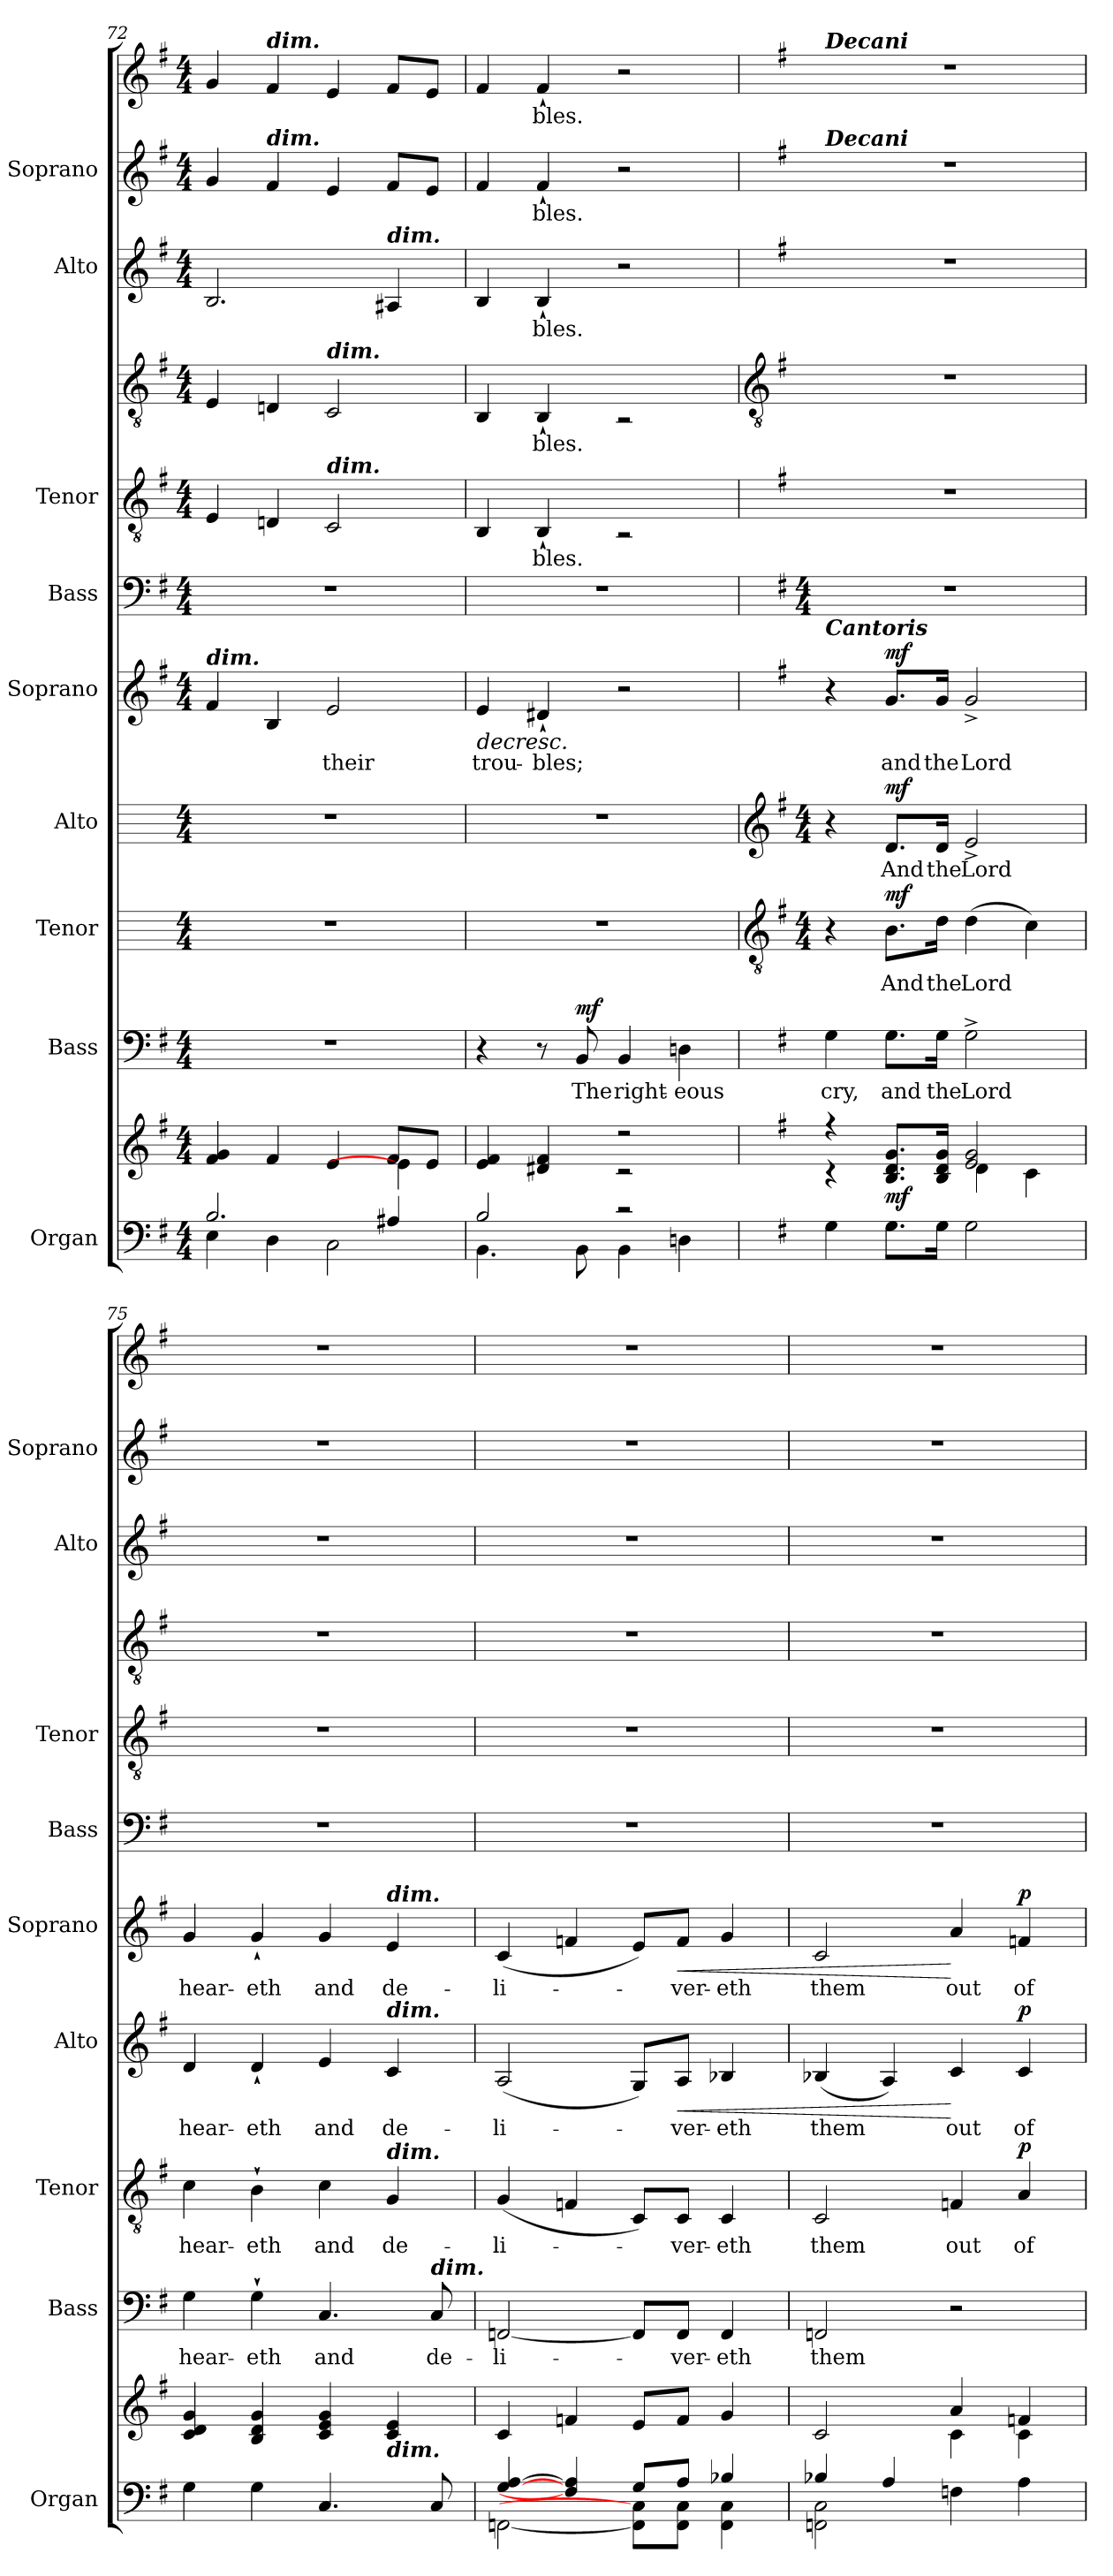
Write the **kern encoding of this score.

**kern	**kern	**dynam	**kern	**text	**dynam	**kern	**text	**dynam	**kern	**text	**dynam	**kern	**text	**dynam	**kern	**kern	**text	**kern	**text	**kern	**text	**kern	**text	**kern	**text
*part9	*part9	*part9	*part8	*part8	*part8	*part7	*part7	*part7	*part6	*part6	*part6	*part5	*part5	*part5	*part4	*part3	*part3	*part3	*part3	*part2	*part2	*part1	*part1	*part1	*part1
*staff12	*staff11	*staff11/12	*staff10	*staff10	*staff10	*staff9	*staff9	*staff9	*staff8	*staff8	*staff8	*staff7	*staff7	*staff7	*staff6	*staff5	*staff5	*staff4	*staff4	*staff3	*staff3	*staff2	*staff2	*staff1	*staff1
*I"Organ	*	*	*I"Bass	*	*	*I"Tenor	*	*	*I"Alto	*	*	*I"Soprano	*	*	*I"Bass	*I"Tenor	*	*	*	*I"Alto	*	*I"Soprano	*	*	*
*I'Organ	*	*	*I'Bass	*	*	*I'Tenor	*	*	*I'Alto	*	*	*I'Soprano	*	*	*I'Bass	*I'Tenor	*	*	*	*I'Alto	*	*I'Soprano	*	*	*
*clefF4	*clefG2	*	*clefF4	*	*	*	*	*	*	*	*	*clefG2	*	*	*clefF4	*clefGv2	*	*clefGv2	*	*clefG2	*	*	*	*clefG2	*
*k[f#]	*k[f#]	*	*k[f#]	*	*	*	*	*	*	*	*	*k[f#]	*	*	*k[f#]	*k[f#]	*	*k[f#]	*	*k[f#]	*	*k[f#]	*	*k[f#]	*
*G:	*G:	*	*G:	*	*	*	*	*	*	*	*	*G:	*	*	*G:	*G:	*	*G:	*	*G:	*	*G:	*	*G:	*
*M4/4	*M4/4	*	*M4/4	*	*	*M4/4	*	*	*M4/4	*	*	*M4/4	*	*	*M4/4	*M4/4	*	*M4/4	*	*M4/4	*	*M4/4	*	*M4/4	*
=72	=72	=72	=72	=72	=72	=72	=72	=72	=72	=72	=72	=72	=72	=72	=72	=72	=72	=72	=72	=72	=72	=72	=72	=72	=72
*^	*^	*	*	*	*	*	*	*	*	*	*	*	*	*	*	*	*	*	*	*	*	*	*	*	*
!	!	!	!	!	!	!	!	!	!	!	!	!	!	!LO:TX:a:Bi:t=dim.	!	!	!	!	!	!	!	!	!	!	!	!	!
2.B/	4E\	4f#/ 4g/	4ryy	.	1r	.	.	1r	.	.	1r	.	.	4f#	.	.	1r	4E	.	4E	.	2.B	.	4g	.	4g	.
!	!	!	!	!	!	!	!	!	!	!	!	!	!	!	!	!	!	!	!	!	!	!	!	!	!	!LO:TX:a:Bi:t=dim.	!
!	!	!	!	!	!	!	!	!	!	!	!	!	!	!	!	!	!	!	!	!	!	!	!	!LO:TX:a:Bi:t=dim.	!	!	!
.	4D\	4f#/	4ryy	.	.	.	.	.	.	.	.	.	.	4B	.	.	.	4Dn	.	4Dn	.	.	.	4f#	.	4f#	.
!	!	!	!	!	!	!	!	!	!	!	!	!	!	!	!	!	!	!	!	!LO:TX:a:Bi:t=dim.	!	!	!	!	!	!	!
!	!	!	!	!	!	!	!	!	!	!	!	!	!	!	!	!	!	!LO:TX:a:Bi:t=dim.	!	!	!	!	!	!	!	!	!
!	!	!	!	!	!	!	!	!	!	!	!	!	!	!	!LO:LY:b	!	!	!	!	!	!	!	!	!	!	!	!
.	2C\	4e/	4ryy	.	.	.	.	.	.	.	.	.	.	2e	their	.	.	2C	.	2C	.	.	.	4e	.	4e	.
!	!	!	!	!	!	!	!	!	!	!	!	!	!	!	!	!	!	!	!	!	!	!LO:TX:a:Bi:t=dim.	!	!	!	!	!
4A#X/	.	8f#/L	4e\]	.	.	.	.	.	.	.	.	.	.	.	.	.	.	.	.	.	.	4A#X	.	8f#L	.	8f#L	.
.	.	8e/J	.	.	.	.	.	.	.	.	.	.	.	.	.	.	.	.	.	.	.	.	.	8eJ	.	8eJ	.
=73	=73	=73	=73	=73	=73	=73	=73	=73	=73	=73	=73	=73	=73	=73	=73	=73	=73	=73	=73	=73	=73	=73	=73	=73	=73	=73	=73
!	!	!	!	!	!	!	!	!	!	!	!	!	!	!	!LO:LY:b	!LO:HP:b	!	!	!	!	!	!	!	!	!	!	!
2B/	4.BB\	4e/ 4f#/	2ryy	.	4r	.	.	1r	.	.	1r	.	.	4e	trou-	>	1r	4BB	.	4BB	.	4B	.	4f#	.	4f#	.
!	!	!	!	!	!	!	!	!	!	!	!	!	!	!	!LO:LY:b	!	!	!	!LO:LY:b	!	!LO:LY:b	!	!LO:LY:b	!	!LO:LY:b	!	!LO:LY:b
.	.	4d#X/ 4f#/	.	.	8r	.	.	.	.	.	.	.	.	4d#X`	-bles;	.	.	4BB`	bles.	4BB`	bles.	4B`	bles.	4f#`	bles.	4f#`	bles.
!	!	!	!	!	!	!LO:LY:b	!LO:DY:b	!	!	!	!	!	!	!	!	!	!	!	!	!	!	!	!	!	!	!	!
.	8BB\	.	.	.	8BB	The	mf	.	.	.	.	.	.	.	.	.	.	.	.	.	.	.	.	.	.	.	.
!	!	!	!	!	!	!LO:LY:b	!	!	!	!	!	!	!	!	!	!	!	!	!	!	!	!	!	!	!	!	!
2r	4BB\	2r	2r	.	4BB	right-	.	.	.	.	.	.	.	2r	.	.	.	2rBB	.	2rBB	.	2r	.	2r	.	2r	.
!	!	!	!	!	!	!LO:LY:b	!	!	!	!	!	!	!	!	!	!	!	!	!	!	!	!	!	!	!	!	!
.	4Dn\	.	.	.	4Dn	-eous	.	.	.	.	.	.	.	.	.	.	.	.	.	.	.	.	.	.	.	.	.
!!LO:LB:g=z
=74	=74	=74	=74	=74	=74	=74	=74	=74	=74	=74	=74	=74	=74	=74	=74	=74	=74	=74	=74	=74	=74	=74	=74	=74	=74	=74	=74
*	*	*	*	*	*	*	*	*clefGv2	*	*	*clefG2	*	*	*	*	*	*	*	*	*clefGv2	*	*	*	*	*	*	*
*	*	*	*	*	*	*	*	*k[f#]	*	*	*k[f#]	*	*	*	*	*	*k[f#]	*	*	*	*	*	*	*	*	*	*
*	*	*	*	*	*	*	*	*G:	*	*	*G:	*	*	*	*	*	*G:	*	*	*	*	*	*	*	*	*	*
*	*	*	*	*	*	*	*	*M4/4	*	*	*M4/4	*	*	*	*	*	*M4/4	*	*	*	*	*	*	*	*	*	*
!	!	!	!	!	!	!	!	!	!	!	!	!	!	!	!	!	!	!	!	!	!	!	!	!	!	!LO:TX:a:Bi:t=Decani	!
!	!	!	!	!	!	!	!	!	!	!	!	!	!	!	!	!	!	!	!	!	!	!	!	!LO:TX:a:Bi:t=Decani	!	!	!
!	!	!	!	!	!	!	!	!	!	!	!	!	!	!LO:TX:a:Bi:t=Cantoris	!	!	!	!	!	!	!	!	!	!	!	!	!
!	!	!	!	!	!	!LO:LY:b	!	!	!	!	!	!	!	!	!	!	!	!	!	!	!	!	!	!	!	!	!
4G\	2ryy	4r	4r	.	4G	cry,	.	4r	.	.	4r	.	.	4r	.	.	1r	1r	.	1r	.	1r	.	1r	.	1r	.
!	!	!	!	!LO:DY:b	!	!LO:LY:b	!	!	!LO:LY:b	!LO:DY:b	!	!LO:LY:b	!LO:DY:b	!	!LO:LY:b	!LO:DY:b	!	!	!	!	!	!	!	!	!	!	!
8.G\L	.	8.B/ 8.d/ 8.g/L	4ryy	mf	8.G\L	and	.	8.B\L	And	mf	8.d/L	And	mf	8.g/L	and	mf	.	.	.	.	.	.	.	.	.	.	.
!	!	!	!	!	!	!LO:LY:b	!	!	!LO:LY:b	!	!	!LO:LY:b	!	!	!LO:LY:b	!	!	!	!	!	!	!	!	!	!	!	!
16G\J	.	16B/ 16d/ 16g/J	.	.	16G\Jk	the	.	16d\Jk	the	.	16d/Jk	the	.	16g/Jk	the	.	.	.	.	.	.	.	.	.	.	.	.
!	!	!	!	!	!	!LO:LY:b	!	!	!LO:LY:b	!	!	!LO:LY:b	!	!	!LO:LY:b	!	!	!	!	!	!	!	!	!	!	!	!
2G\	2ryy	2e/ 2g/	4d\	.	2G^	Lord	.	(>4d	Lord	.	2e^	Lord	.	2g^	Lord	.	.	.	.	.	.	.	.	.	.	.	.
.	.	.	4c\	.	.	.	.	4c)	.	.	.	.	.	.	.	.	.	.	.	.	.	.	.	.	.	.	.
=75	=75	=75	=75	=75	=75	=75	=75	=75	=75	=75	=75	=75	=75	=75	=75	=75	=75	=75	=75	=75	=75	=75	=75	=75	=75	=75	=75
!	!	!	!	!	!	!LO:LY:b	!	!	!LO:LY:b	!	!	!LO:LY:b	!	!	!LO:LY:b	!	!	!	!	!	!	!	!	!	!	!	!
4G\	2ryy	4c/ 4d/ 4g/	1ryy	.	4G	hear-	.	4c	hear-	.	4d	hear-	.	4g	hear-	.	1r	1r	.	1r	.	1r	.	1r	.	1r	.
!	!	!	!	!	!	!LO:LY:b	!	!	!LO:LY:b	!	!	!LO:LY:b	!	!	!LO:LY:b	!	!	!	!	!	!	!	!	!	!	!	!
4G\	.	4B/ 4d/ 4g/	.	.	4G`	-eth	.	4B`	-eth	.	4d`	-eth	.	4g`	-eth	.	.	.	.	.	.	.	.	.	.	.	.
!	!	!	!	!	!	!LO:LY:b	!	!	!LO:LY:b	!	!	!LO:LY:b	!	!	!LO:LY:b	!	!	!	!	!	!	!	!	!	!	!	!
4.C	2ryy	4c/ 4e/ 4g/	.	.	4.C	and	.	4c	and	.	4e	and	.	4g	and	.	.	.	.	.	.	.	.	.	.	.	.
!	!	!	!	!	!	!	!	!	!	!	!	!	!	!LO:TX:a:Bi:t=dim.	!	!	!	!	!	!	!	!	!	!	!	!	!
!	!	!	!	!	!	!	!	!	!	!	!LO:TX:a:Bi:t=dim.	!	!	!	!	!	!	!	!	!	!	!	!	!	!	!	!
!	!	!	!	!	!	!	!	!LO:TX:a:Bi:t=dim.	!	!	!	!	!	!	!	!	!	!	!	!	!	!	!	!	!	!	!
!	!	!LO:TX:b:Bi:t=dim.	!	!	!	!	!	!	!	!	!	!	!	!	!	!	!	!	!	!	!	!	!	!	!	!	!
!	!	!	!	!	!	!	!	!	!LO:LY:b	!	!	!LO:LY:b	!	!	!LO:LY:b	!	!	!	!	!	!	!	!	!	!	!	!
.	.	4c/ 4e/	.	.	.	.	.	4G	de-	.	4c	de-	.	4e	de-	.	.	.	.	.	.	.	.	.	.	.	.
!	!	!	!	!	!LO:TX:a:Bi:t=dim.	!	!	!	!	!	!	!	!	!	!	!	!	!	!	!	!	!	!	!	!	!	!
!	!	!	!	!	!	!LO:LY:b	!	!	!	!	!	!	!	!	!	!	!	!	!	!	!	!	!	!	!	!	!
8C	.	.	.	.	8C	de-	.	.	.	.	.	.	.	.	.	.	.	.	.	.	.	.	.	.	.	.	.
=76	=76	=76	=76	=76	=76	=76	=76	=76	=76	=76	=76	=76	=76	=76	=76	=76	=76	=76	=76	=76	=76	=76	=76	=76	=76	=76	=76
!	!	!	!	!	!	!LO:LY:b	!	!	!LO:LY:b	!	!	!LO:LY:b	!	!	!LO:LY:b	!	!	!	!	!	!	!	!	!	!	!	!
[4G/ [4A/	[2FFn\	4c/	2ryy	.	[2FFn	-li-	.	(<4G	-li-	.	(<2A	-li-	.	(<4c	-li-	.	1r	1r	.	1r	.	1r	.	1r	.	1r	.
4F/] 4A/]	.	4fn/	.	.	.	.	.	4Fn	.	.	.	.	.	4fn	.	.	.	.	.	.	.	.	.	.	.	.	.
8G/L	8FF\] 8C\]L	8e/L	2ryy	.	8FF/L]	.	.	8C/L)	.	.	8G/L)	.	.	8e/L)	.	.	.	.	.	.	.	.	.	.	.	.	.
!	!	!	!	!	!	!LO:LY:b	!	!	!LO:LY:b	!	!	!LO:LY:b	!LO:HP:b	!	!LO:LY:b	!LO:HP:b	!	!	!	!	!	!	!	!	!	!	!
8A/J	8FF\ 8C\J	8f/J	.	.	8FF/J	ver-	.	8C/J	ver-	.	8A/J	ver-	<	8f/J	ver-	<	.	.	.	.	.	.	.	.	.	.	.
!	!	!	!	!	!	!LO:LY:b	!	!	!LO:LY:b	!	!	!LO:LY:b	!	!	!LO:LY:b	!	!	!	!	!	!	!	!	!	!	!	!
4B-X/	4FF\ 4C\	4g/	.	.	4FF	-eth	.	4C	-eth	.	4B-X	-eth	.	4g	-eth	.	.	.	.	.	.	.	.	.	.	.	.
*v	*v	*	*	*	*	*	*	*	*	*	*	*	*	*	*	*	*	*	*	*	*	*	*	*	*	*	*
*	*v	*v	*	*	*	*	*	*	*	*	*	*	*	*	*	*	*	*	*	*	*	*	*	*	*	*
.	.	.	.	.	.	.	.	.	.	.	.	.	.	]	.	.	.	.	.	.	.	.	.	.	.
=77	=77	=77	=77	=77	=77	=77	=77	=77	=77	=77	=77	=77	=77	=77	=77	=77	=77	=77	=77	=77	=77	=77	=77	=77	=77
*^	*^	*	*	*	*	*	*	*	*	*	*	*	*	*	*	*	*	*	*	*	*	*	*	*	*
!	!	!	!	!	!	!LO:LY:b	!	!	!LO:LY:b	!	!	!LO:LY:b	!	!	!LO:LY:b	!	!	!	!	!	!	!	!	!	!	!	!
4B-X/	2FFn\ 2C\	2c/	2ryy	.	2FFn	them	.	2C	them	.	(<4B-X	them	.	2c	them	.	1r	1r	.	1r	.	1r	.	1r	.	1r	.
4A/	.	.	.	.	.	.	.	.	.	.	4A)	.	.	.	.	.	.	.	.	.	.	.	.	.	.	.	.
!	!	!	!	!	!	!	!	!	!LO:LY:b	!	!	!LO:LY:b	!	!	!LO:LY:b	!	!	!	!	!	!	!	!	!	!	!	!
4Fn\	2ryy	4a/	4c\	.	2r	.	.	4Fn	out	.	4c	out	[	4a	out	[	.	.	.	.	.	.	.	.	.	.	.
!	!	!	!	!	!	!	!	!	!LO:LY:b	!LO:DY:b	!	!LO:LY:b	!LO:DY:b	!	!LO:LY:b	!LO:DY:b	!	!	!	!	!	!	!	!	!	!	!
4A\	.	4fn/	4c\	.	.	.	.	4A	of	p	4c	of	p	4fn	of	p	.	.	.	.	.	.	.	.	.	.	.
*v	*v	*	*	*	*	*	*	*	*	*	*	*	*	*	*	*	*	*	*	*	*	*	*	*	*	*	*
*	*v	*v	*	*	*	*	*	*	*	*	*	*	*	*	*	*	*	*	*	*	*	*	*	*	*	*
=	=	=	=	=	=	=	=	=	=	=	=	=	=	=	=	=	=	=	=	=	=	=	=	=	=
*-	*-	*-	*-	*-	*-	*-	*-	*-	*-	*-	*-	*-	*-	*-	*-	*-	*-	*-	*-	*-	*-	*-	*-	*-	*-
